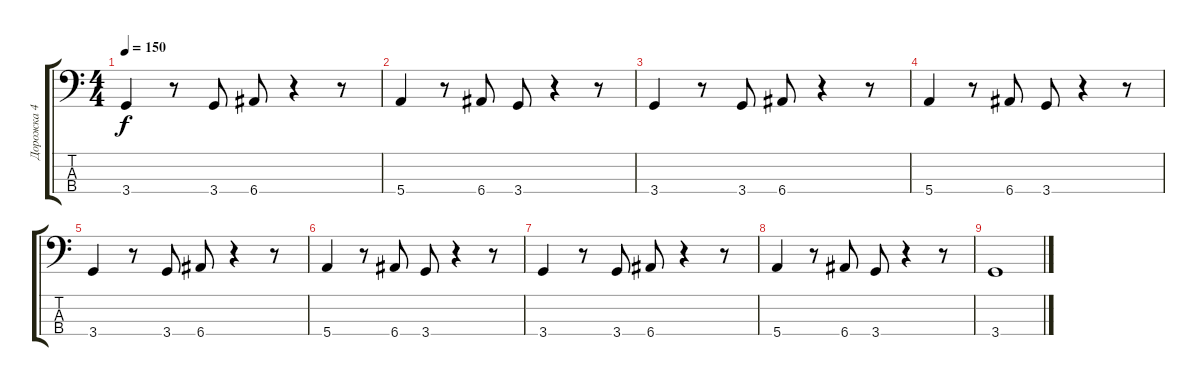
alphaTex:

\track ("Дорожка 4" "Дорожка 4") {instrument electricbassfinger}
\staff {score tabs}
\tuning (G2 D2 A1 E1) {hide}
\ts (4 4)
\tempo 150
\clef f4
\ks c
3.4.4{dy f} r.8 3.4.8 6.4.8 r.4 r.8 |
5.4.4 r.8 6.4.8 3.4.8 r.4 r.8 |
3.4.4 r.8 3.4.8 6.4.8 r.4 r.8 |
5.4.4 r.8 6.4.8 3.4.8 r.4 r.8 |
3.4.4 r.8 3.4.8 6.4.8 r.4 r.8 |
5.4.4 r.8 6.4.8 3.4.8 r.4 r.8 |
3.4.4 r.8 3.4.8 6.4.8 r.4 r.8 |
5.4.4 r.8 6.4.8 3.4.8 r.4 r.8 |
3.4.1
